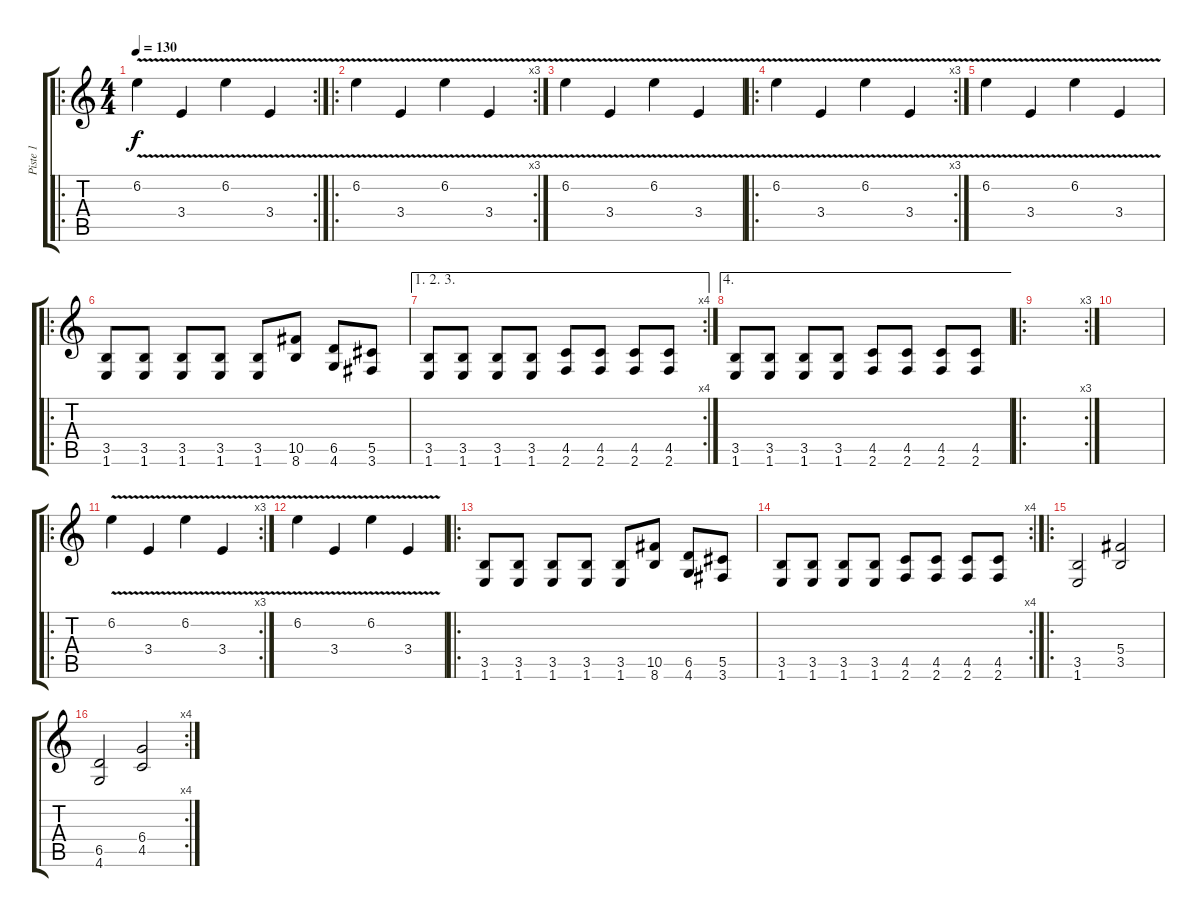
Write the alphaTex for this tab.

\track ("Piste 1" "Piste 1") {instrument distortionguitar}
\staff {score tabs}
\tuning (Eb4 Bb3 Gb3 Db3 Ab2 Eb2) {hide}
\ro
\rc 2
\ts (4 4)
\tempo 130
\clef g2
\ks c
6.2{v}.4{dy f instrument distortionguitar} 3.4{v}.4 6.2{v}.4 3.4{v}.4 |
\ro
\rc 3
6.2{v}.4 3.4{v}.4 6.2{v}.4 3.4{v}.4 |
6.2{v}.4 3.4{v}.4 6.2{v}.4 3.4{v}.4 |
\ro
\rc 3
6.2{v}.4 3.4{v}.4 6.2{v}.4 3.4{v}.4 |
6.2{v}.4 3.4{v}.4 6.2{v}.4 3.4{v}.4 |
\ro
(3.5 1.6).8 (3.5 1.6).8 (3.5 1.6).8 (3.5 1.6).8 (3.5 1.6).8 (10.5 8.6).8 (6.5 4.6).8 (5.5 3.6).8 |
\ae (1 2 3)
\rc 4
(3.5 1.6).8 (3.5 1.6).8 (3.5 1.6).8 (3.5 1.6).8 (4.5 2.6).8 (4.5 2.6).8 (4.5 2.6).8 (4.5 2.6).8 |
\ae 4
(3.5 1.6).8 (3.5 1.6).8 (3.5 1.6).8 (3.5 1.6).8 (4.5 2.6).8 (4.5 2.6).8 (4.5 2.6).8 (4.5 2.6).8 |
\ro
\rc 3
|
|
\ro
\rc 3
6.2{v}.4 3.4{v}.4 6.2{v}.4 3.4{v}.4 |
6.2{v}.4 3.4{v}.4 6.2{v}.4 3.4{v}.4 |
\ro
(3.5 1.6).8 (3.5 1.6).8 (3.5 1.6).8 (3.5 1.6).8 (3.5 1.6).8 (10.5 8.6).8 (6.5 4.6).8 (5.5 3.6).8 |
\rc 4
(3.5 1.6).8 (3.5 1.6).8 (3.5 1.6).8 (3.5 1.6).8 (4.5 2.6).8 (4.5 2.6).8 (4.5 2.6).8 (4.5 2.6).8 |
\ro
(3.5 1.6).2 (5.4 3.5).2 |
\rc 4
(6.5 4.6).2 (6.4 4.5).2
